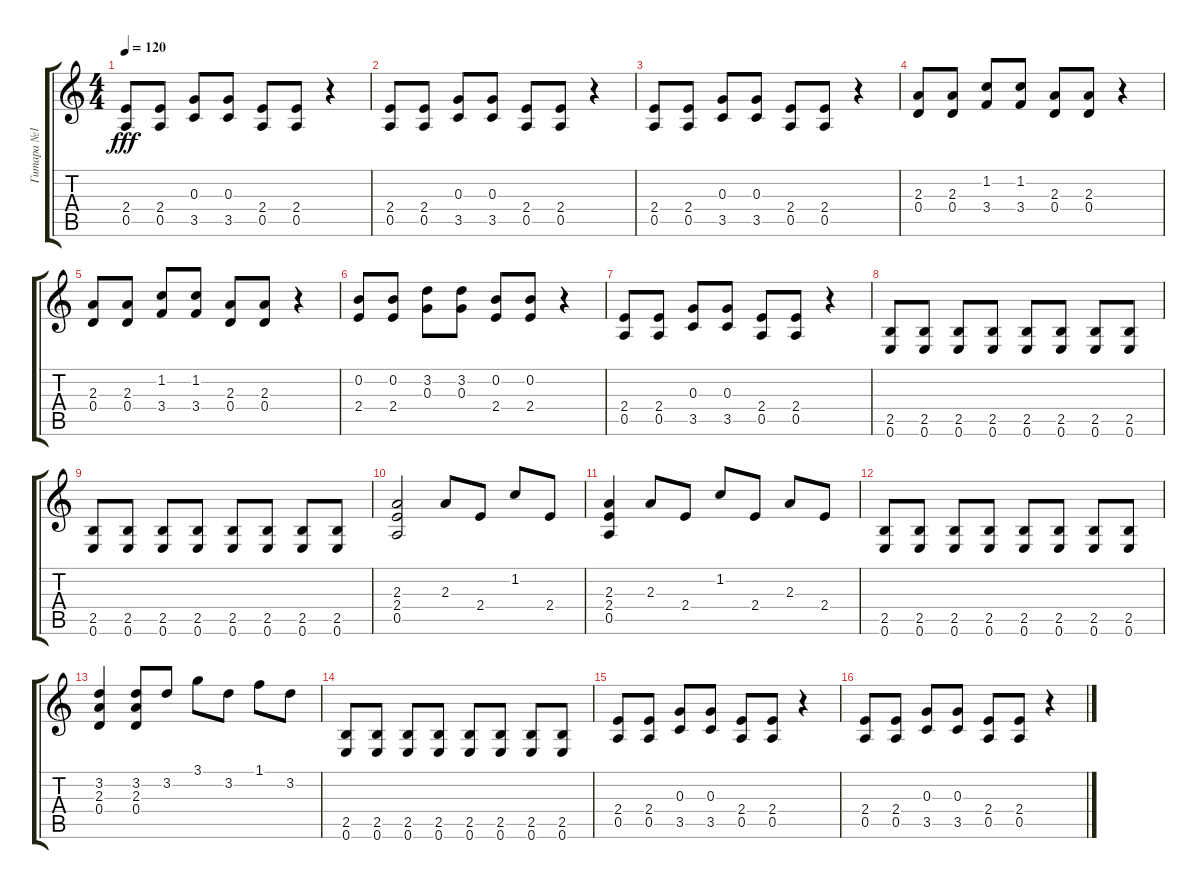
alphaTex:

\track ("Гитара №1" "Гитара №1") {instrument distortionguitar}
\staff {score tabs}
\tuning (E4 B3 G3 D3 A2 E2) {hide}
\ts (4 4)
\tempo 120
\clef g2
\ks c
(2.4 0.5).8{dy fff} (2.4 0.5).8 (0.3 3.5).8 (0.3 3.5).8 (2.4 0.5).8 (2.4 0.5).8 r.4 |
(2.4 0.5).8 (2.4 0.5).8 (0.3 3.5).8 (0.3 3.5).8 (2.4 0.5).8 (2.4 0.5).8 r.4 |
(2.4 0.5).8 (2.4 0.5).8 (0.3 3.5).8 (0.3 3.5).8 (2.4 0.5).8 (2.4 0.5).8 r.4 |
(2.3 0.4).8 (2.3 0.4).8 (1.2 3.4).8 (1.2 3.4).8 (2.3 0.4).8 (2.3 0.4).8 r.4 |
(2.3 0.4).8 (2.3 0.4).8 (1.2 3.4).8 (1.2 3.4).8 (2.3 0.4).8 (2.3 0.4).8 r.4 |
(0.2 2.4).8 (0.2 2.4).8 (3.2 0.3).8 (3.2 0.3).8 (0.2 2.4).8 (0.2 2.4).8 r.4 |
(2.4 0.5).8 (2.4 0.5).8 (0.3 3.5).8 (0.3 3.5).8 (2.4 0.5).8 (2.4 0.5).8 r.4 |
(2.5 0.6).8 (2.5 0.6).8 (2.5 0.6).8 (2.5 0.6).8 (2.5 0.6).8 (2.5 0.6).8 (2.5 0.6).8 (2.5 0.6).8 |
(2.5 0.6).8 (2.5 0.6).8 (2.5 0.6).8 (2.5 0.6).8 (2.5 0.6).8 (2.5 0.6).8 (2.5 0.6).8 (2.5 0.6).8 |
(2.3 2.4 0.5).2 2.3.8 2.4.8 1.2.8 2.4.8 |
(2.3 2.4 0.5).4 2.3.8 2.4.8 1.2.8 2.4.8 2.3.8 2.4.8 |
(2.5 0.6).8 (2.5 0.6).8 (2.5 0.6).8 (2.5 0.6).8 (2.5 0.6).8 (2.5 0.6).8 (2.5 0.6).8 (2.5 0.6).8 |
(3.2 2.3 0.4).4 (3.2 2.3 0.4).8 3.2.8 3.1.8 3.2.8 1.1.8 3.2.8 |
(2.5 0.6).8 (2.5 0.6).8 (2.5 0.6).8 (2.5 0.6).8 (2.5 0.6).8 (2.5 0.6).8 (2.5 0.6).8 (2.5 0.6).8 |
(2.4 0.5).8 (2.4 0.5).8 (0.3 3.5).8 (0.3 3.5).8 (2.4 0.5).8 (2.4 0.5).8 r.4 |
(2.4 0.5).8 (2.4 0.5).8 (0.3 3.5).8 (0.3 3.5).8 (2.4 0.5).8 (2.4 0.5).8 r.4
